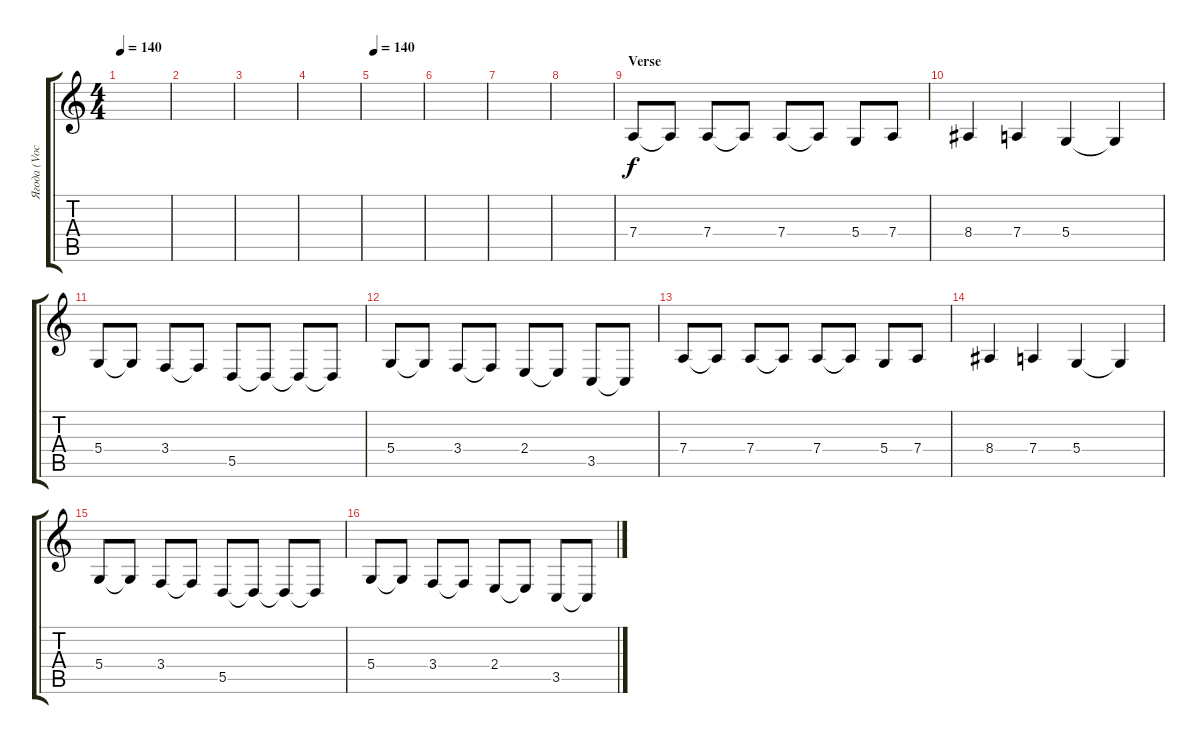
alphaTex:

\track ("Ягода (Vocal 2)" "Ягода (Voc") {instrument lead6voice}
\staff {score tabs}
\tuning (E4 B3 G3 D3 A2 E2) {hide}
\ts (4 4)
\tempo 140
\clef g2
\ks c
|
|
|
|
\tempo 140
|
|
|
|
\section ("" "Verse")
7.4.8 7.4{t}.8 7.4.8 7.4{t}.8 7.4.8 7.4{t}.8 5.4.8 7.4.8 |
8.4.4 7.4.4 5.4.4 5.4{t}.4 |
5.4.8 5.4{t}.8 3.4.8 3.4{t}.8 5.5.8 5.5{t}.8 5.5{t}.8 5.5{t}.8 |
5.4.8 5.4{t}.8 3.4.8 3.4{t}.8 2.4.8 2.4{t}.8 3.5.8 3.5{t}.8 |
7.4.8 7.4{t}.8 7.4.8 7.4{t}.8 7.4.8 7.4{t}.8 5.4.8 7.4.8 |
8.4.4 7.4.4 5.4.4 5.4{t}.4 |
5.4.8 5.4{t}.8 3.4.8 3.4{t}.8 5.5.8 5.5{t}.8 5.5{t}.8 5.5{t}.8 |
5.4.8 5.4{t}.8 3.4.8 3.4{t}.8 2.4.8 2.4{t}.8 3.5.8 3.5{t}.8
